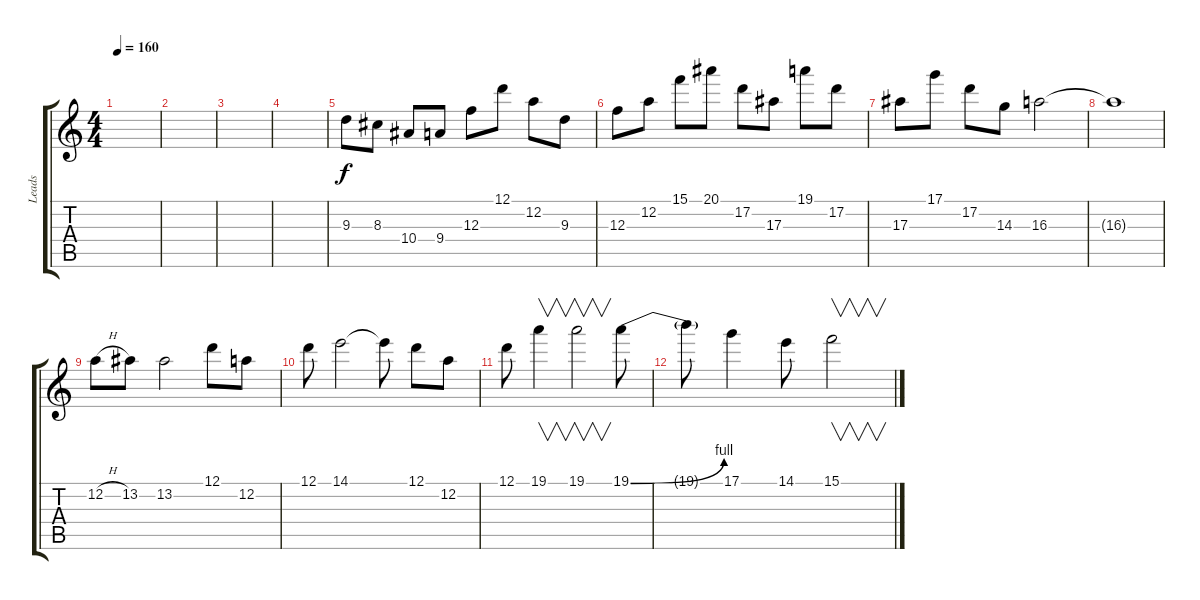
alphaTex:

\track ("Leads" "Leads") {instrument distortionguitar}
\staff {score tabs}
\tuning (D4 A3 F3 C3 G2 D2) {hide}
\ts (4 4)
\tempo 160
\clef g2
\ks c
|
|
|
|
9.3.8 8.3.8 10.4.8 9.4.8 12.3.8 12.1.8 12.2.8 9.3.8 |
12.3.8 12.2.8 15.1.8 20.1.8 17.2.8 17.3.8 19.1.8 17.2.8 |
17.3.8 17.1.8 17.2.8 14.3.8 16.3.2 |
16.3{t}.1 |
12.2{h}.8 13.2.8 13.2.2 12.1.8 12.2.8 |
12.1.8 14.1.2 14.1{t}.8 12.1.8 12.2.8 |
12.1.8 19.1.4{v} 19.1.2{v} 19.1{be (bend 0 0 60 4)}.8 |
19.1{t}.8 17.1.4 14.1.8 15.1.2{v}
